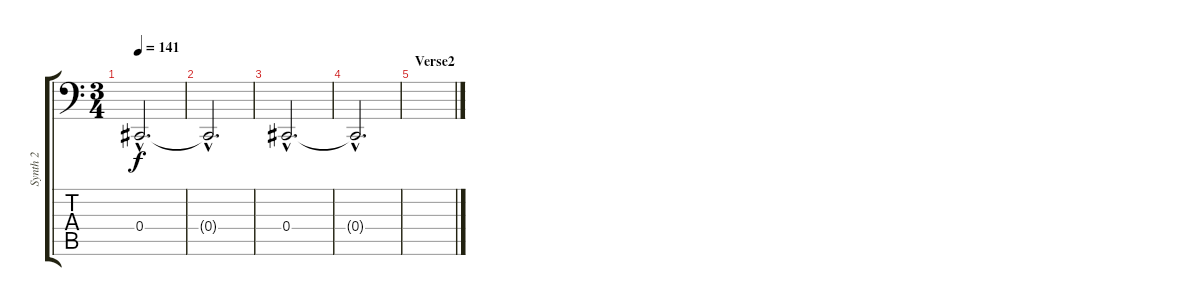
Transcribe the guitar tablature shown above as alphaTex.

\track ("Synth 2" "Synth 2") {instrument timpani}
\staff {score tabs}
\tuning (Eb3 Bb2 Gb2 Db2 Ab1 Eb1) {hide}
\ts (3 4)
\tempo 141
\clef f4
\ks c
0.4{hac}.2{d dy f} |
0.4{hac t}.2{d} |
0.4{hac}.2{d} |
0.4{hac t}.2{d} |
\section ("" "Verse2")
